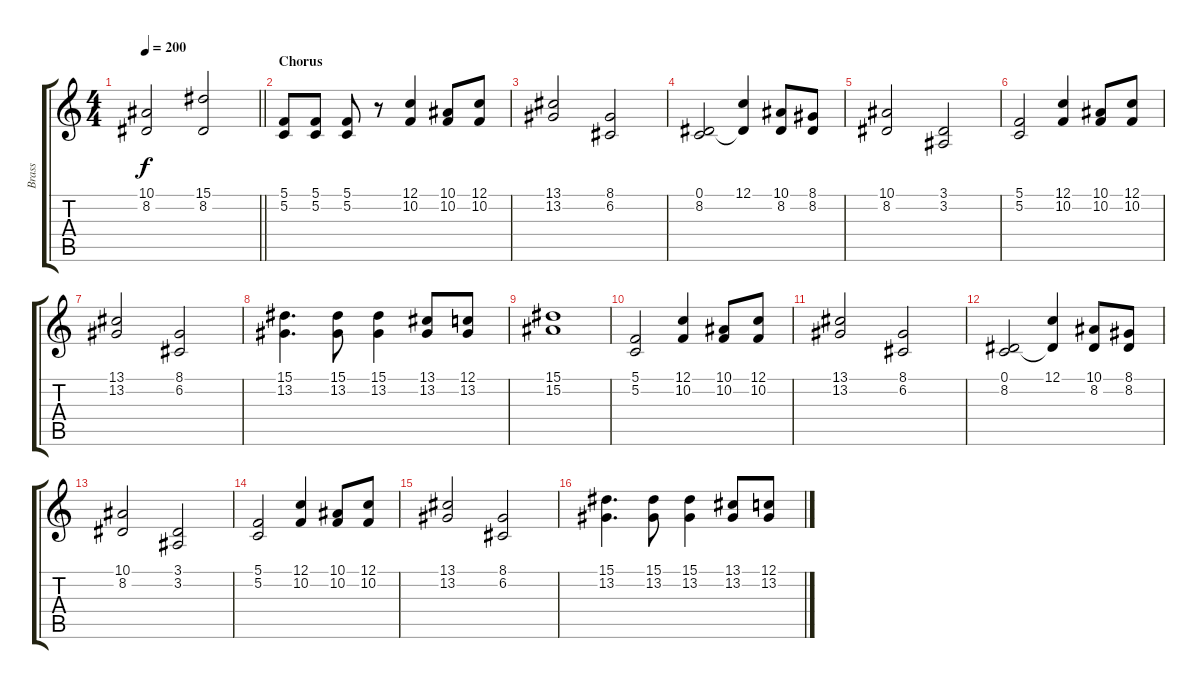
\track ("Brass" "Brass") {instrument brasssection}
\staff {score tabs}
\tuning (C4 G3 Eb3 Bb2 F2 C2) {hide}
\ts (4 4)
\tempo 200
\clef g2
\barLineRight lightlight
\ks c
(10.1 8.2).2{dy f} (15.1 8.2).2 |
\section ("" "Chorus")
(5.1 5.2).8 (5.1 5.2).8 (5.1 5.2).8 r.8 (12.1 10.2).4 (10.1 10.2).8 (12.1 10.2).8 |
(13.1 13.2).2 (8.1 6.2).2 |
(0.1 8.2).2 (12.1 8.2{t}).4 (10.1 8.2).8 (8.1 8.2).8 |
(10.1 8.2).2 (3.1 3.2).2 |
(5.1 5.2).2 (12.1 10.2).4 (10.1 10.2).8 (12.1 10.2).8 |
(13.1 13.2).2 (8.1 6.2).2 |
(15.1 13.2).4{d} (15.1 13.2).8 (15.1 13.2).4 (13.1 13.2).8 (12.1 13.2).8 |
(15.1 15.2).1 |
(5.1 5.2).2 (12.1 10.2).4 (10.1 10.2).8 (12.1 10.2).8 |
(13.1 13.2).2 (8.1 6.2).2 |
(0.1 8.2).2 (12.1 8.2{t}).4 (10.1 8.2).8 (8.1 8.2).8 |
(10.1 8.2).2 (3.1 3.2).2 |
(5.1 5.2).2 (12.1 10.2).4 (10.1 10.2).8 (12.1 10.2).8 |
(13.1 13.2).2 (8.1 6.2).2 |
(15.1 13.2).4{d} (15.1 13.2).8 (15.1 13.2).4 (13.1 13.2).8 (12.1 13.2).8
